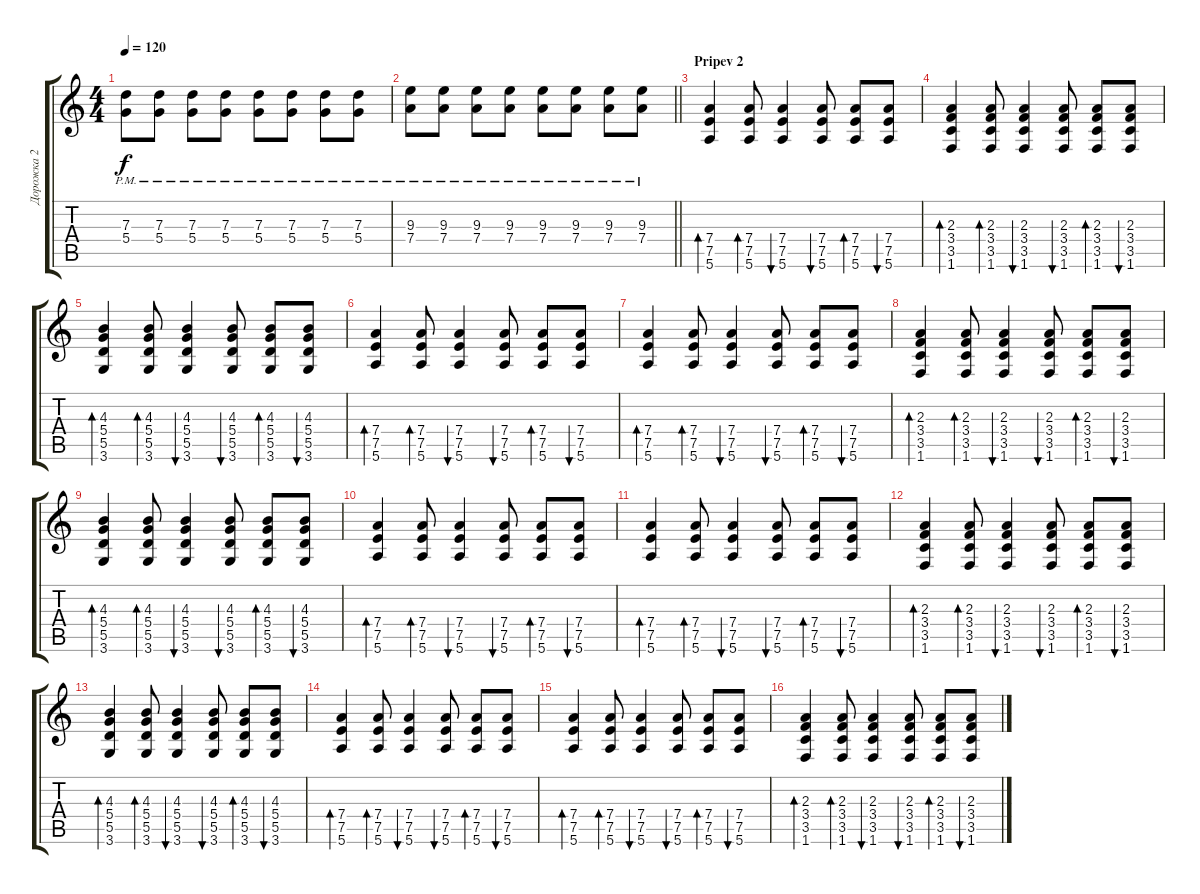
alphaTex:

\track ("Дорожка 2" "Дорожка 2") {instrument acousticguitarsteel}
\staff {score tabs}
\tuning (E4 B3 G3 D3 A2 E2) {hide}
\ts (4 4)
\tempo 120
\clef g2
\ks c
(7.3{pm} 5.4{pm}).8{dy f} (7.3{pm} 5.4{pm}).8 (7.3{pm} 5.4{pm}).8 (7.3{pm} 5.4{pm}).8 (7.3{pm} 5.4{pm}).8 (7.3{pm} 5.4{pm}).8 (7.3{pm} 5.4{pm}).8 (7.3{pm} 5.4{pm}).8 |
\barLineRight lightlight
(9.3{pm} 7.4{pm}).8 (9.3{pm} 7.4{pm}).8 (9.3{pm} 7.4{pm}).8 (9.3{pm} 7.4{pm}).8 (9.3{pm} 7.4{pm}).8 (9.3{pm} 7.4{pm}).8 (9.3{pm} 7.4{pm}).8 (9.3{pm} 7.4{pm}).8 |
\section ("" "Pripev 2")
(7.4 7.5 5.6).4{bd 60} (7.4 7.5 5.6).8{bd 60} (7.4 7.5 5.6).4{bu 60} (7.4 7.5 5.6).8{bu 60} (7.4 7.5 5.6).8{bd 60} (7.4 7.5 5.6).8{bu 60} |
(2.3 3.4 3.5 1.6).4{bd 60} (2.3 3.4 3.5 1.6).8{bd 60} (2.3 3.4 3.5 1.6).4{bu 60} (2.3 3.4 3.5 1.6).8{bu 60} (2.3 3.4 3.5 1.6).8{bd 60} (2.3 3.4 3.5 1.6).8{bu 60} |
(4.3 5.4 5.5 3.6).4{bd 60} (4.3 5.4 5.5 3.6).8{bd 60} (4.3 5.4 5.5 3.6).4{bu 60} (4.3 5.4 5.5 3.6).8{bu 60} (4.3 5.4 5.5 3.6).8{bd 60} (4.3 5.4 5.5 3.6).8{bu 60} |
(7.4 7.5 5.6).4{bd 60} (7.4 7.5 5.6).8{bd 60} (7.4 7.5 5.6).4{bu 60} (7.4 7.5 5.6).8{bu 60} (7.4 7.5 5.6).8{bd 60} (7.4 7.5 5.6).8{bu 60} |
(7.4 7.5 5.6).4{bd 60} (7.4 7.5 5.6).8{bd 60} (7.4 7.5 5.6).4{bu 60} (7.4 7.5 5.6).8{bu 60} (7.4 7.5 5.6).8{bd 60} (7.4 7.5 5.6).8{bu 60} |
(2.3 3.4 3.5 1.6).4{bd 60} (2.3 3.4 3.5 1.6).8{bd 60} (2.3 3.4 3.5 1.6).4{bu 60} (2.3 3.4 3.5 1.6).8{bu 60} (2.3 3.4 3.5 1.6).8{bd 60} (2.3 3.4 3.5 1.6).8{bu 60} |
(4.3 5.4 5.5 3.6).4{bd 60} (4.3 5.4 5.5 3.6).8{bd 60} (4.3 5.4 5.5 3.6).4{bu 60} (4.3 5.4 5.5 3.6).8{bu 60} (4.3 5.4 5.5 3.6).8{bd 60} (4.3 5.4 5.5 3.6).8{bu 60} |
(7.4 7.5 5.6).4{bd 60} (7.4 7.5 5.6).8{bd 60} (7.4 7.5 5.6).4{bu 60} (7.4 7.5 5.6).8{bu 60} (7.4 7.5 5.6).8{bd 60} (7.4 7.5 5.6).8{bu 60} |
(7.4 7.5 5.6).4{bd 60} (7.4 7.5 5.6).8{bd 60} (7.4 7.5 5.6).4{bu 60} (7.4 7.5 5.6).8{bu 60} (7.4 7.5 5.6).8{bd 60} (7.4 7.5 5.6).8{bu 60} |
(2.3 3.4 3.5 1.6).4{bd 60} (2.3 3.4 3.5 1.6).8{bd 60} (2.3 3.4 3.5 1.6).4{bu 60} (2.3 3.4 3.5 1.6).8{bu 60} (2.3 3.4 3.5 1.6).8{bd 60} (2.3 3.4 3.5 1.6).8{bu 60} |
(4.3 5.4 5.5 3.6).4{bd 60} (4.3 5.4 5.5 3.6).8{bd 60} (4.3 5.4 5.5 3.6).4{bu 60} (4.3 5.4 5.5 3.6).8{bu 60} (4.3 5.4 5.5 3.6).8{bd 60} (4.3 5.4 5.5 3.6).8{bu 60} |
(7.4 7.5 5.6).4{bd 60} (7.4 7.5 5.6).8{bd 60} (7.4 7.5 5.6).4{bu 60} (7.4 7.5 5.6).8{bu 60} (7.4 7.5 5.6).8{bd 60} (7.4 7.5 5.6).8{bu 60} |
(7.4 7.5 5.6).4{bd 60} (7.4 7.5 5.6).8{bd 60} (7.4 7.5 5.6).4{bu 60} (7.4 7.5 5.6).8{bu 60} (7.4 7.5 5.6).8{bd 60} (7.4 7.5 5.6).8{bu 60} |
(2.3 3.4 3.5 1.6).4{bd 60} (2.3 3.4 3.5 1.6).8{bd 60} (2.3 3.4 3.5 1.6).4{bu 60} (2.3 3.4 3.5 1.6).8{bu 60} (2.3 3.4 3.5 1.6).8{bd 60} (2.3 3.4 3.5 1.6).8{bu 60}
